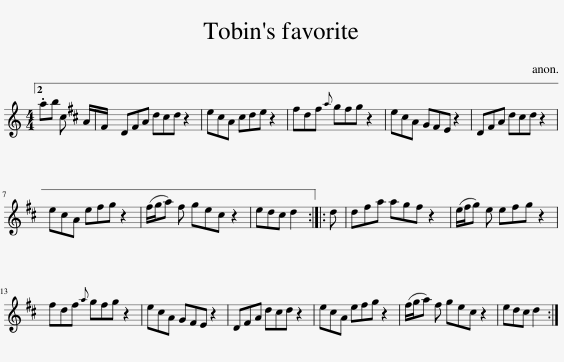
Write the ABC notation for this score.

X:1
L:1/8
M:4/4
I:linebreak $
K:C
V:1 treble
V:1
 .ab c A/^F/ | D^FA d^cd z2 | e^cA cde z2 | ^fdf{a} gfg z2 | e^cA G^FE z2 | %5
 D^FA d^cd z2 |$ e^cA e^fg z2 | (^f/g/a) f ge^c z2 | ed^c d2 :: d | %10
 d^fa agf z2 | (e/^f/g) e efg z2 |$ ^fdf{a} gfg z2 | e^cA G^FE z2 | D^FA d^cd z2 | %15
 e^cA e^fg z2 | (^f/g/a) f ge^c z2 | ed^c d2 :| %18
